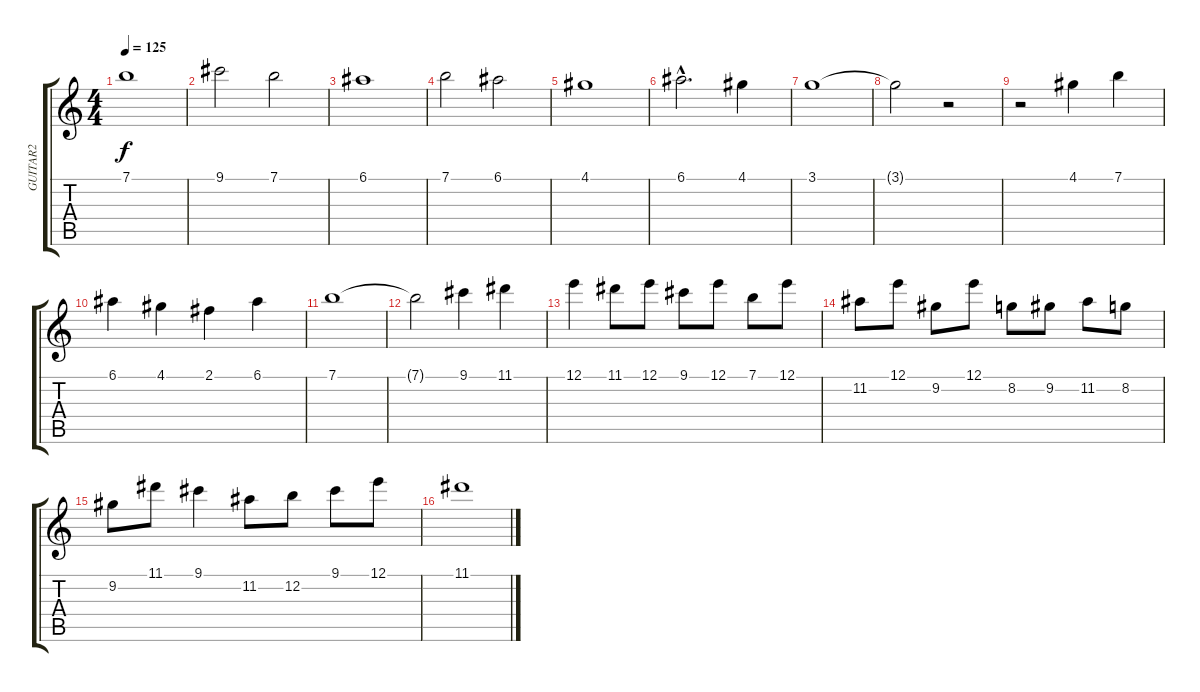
\track ("GUITAR2" "GUITAR2") {instrument overdrivenguitar}
\staff {score tabs}
\tuning (E4 B3 G3 D3 A2 E2) {hide}
\ts (4 4)
\tempo 125
\clef g2
\ks c
7.1.1{dy f} |
9.1.2 7.1.2 |
6.1.1 |
7.1.2 6.1.2 |
4.1.1 |
6.1{hac}.2{d} 4.1.4 |
3.1.1 |
3.1{t}.2 r.2 |
r.2 4.1.4 7.1.4 |
6.1.4 4.1.4 2.1.4 6.1.4 |
7.1.1 |
7.1{t}.2 9.1.4 11.1.4 |
12.1.4 11.1.8 12.1.8 9.1.8 12.1.8 7.1.8 12.1.8 |
11.2.8 12.1.8 9.2.8 12.1.8 8.2.8 9.2.8 11.2.8 8.2.8 |
9.2.8 11.1.8 9.1.4 11.2.8 12.2.8 9.1.8 12.1.8 |
11.1.1
